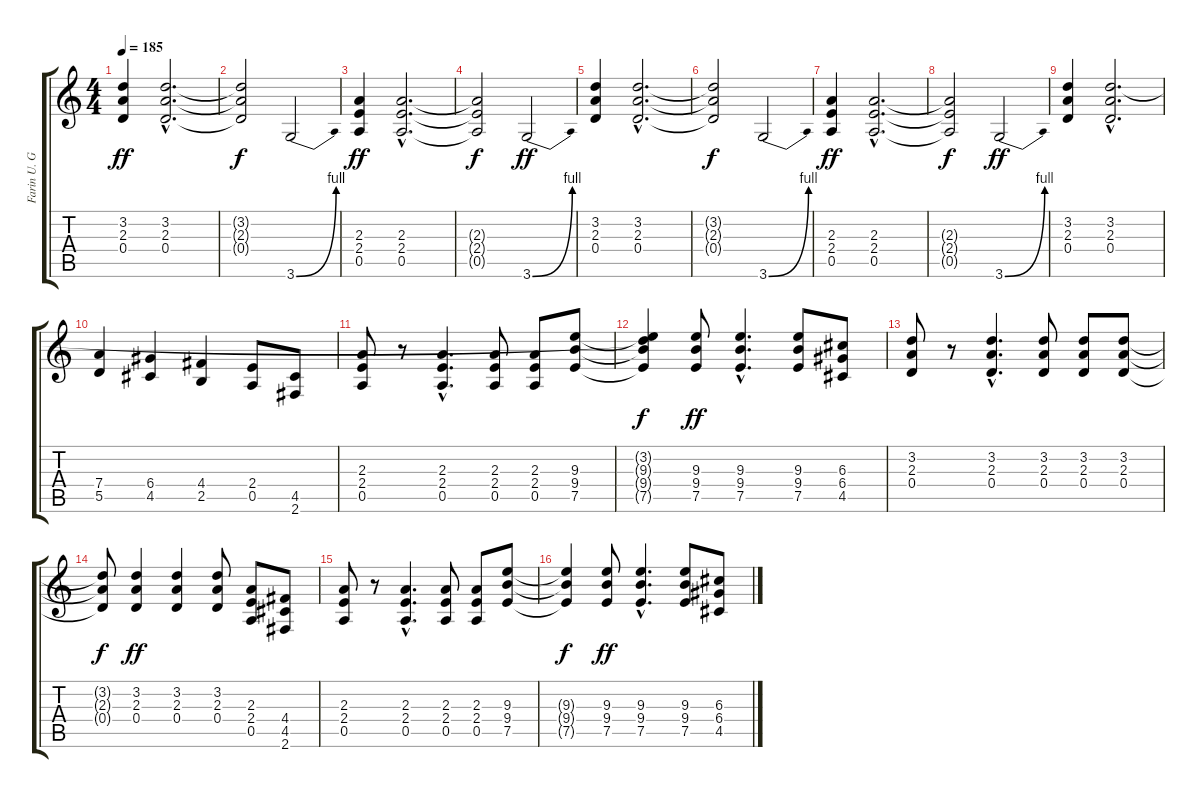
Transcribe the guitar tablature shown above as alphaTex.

\track ("Farin U. Guitar 2" "Farin U. G") {instrument overdrivenguitar}
\staff {score tabs}
\tuning (E4 B3 G3 D3 A2 E2) {hide}
\ts (4 4)
\tempo 185
\clef g2
\ks c
(3.2 2.3 0.4).4{dy ff} (3.2{hac} 2.3{hac} 0.4{hac}).2{d} |
(3.2{t} 2.3{t} 0.4{t}).2{dy f} 3.6{be (bend 0 0 60 4)}.2 |
(2.3 2.4 0.5).4{dy ff} (2.3{hac} 2.4{hac} 0.5{hac}).2{d} |
(2.3{t} 2.4{t} 0.5{t}).2{dy f} 3.6{be (bend 0 0 60 4)}.2{dy ff} |
(3.2 2.3 0.4).4 (3.2{hac} 2.3{hac} 0.4{hac}).2{d} |
(3.2{t} 2.3{t} 0.4{t}).2{dy f} 3.6{be (bend 0 0 60 4)}.2 |
(2.3 2.4 0.5).4{dy ff} (2.3{hac} 2.4{hac} 0.5{hac}).2{d} |
(2.3{t} 2.4{t} 0.5{t}).2{dy f} 3.6{be (bend 0 0 60 4)}.2{dy ff} |
(3.2 2.3 0.4).4 (3.2{hac} 2.3{hac} 0.4{hac}).2{d} |
(7.4 5.5).4 (6.4 4.5).4 (4.4 2.5).4 (2.4 0.5).8 (4.5 2.6).8 |
(2.3 2.4 0.5).8 r.8 (2.3{hac} 2.4{hac} 0.5{hac}).4{d} (2.3 2.4 0.5).8 (2.3 2.4 0.5).8 (9.3 9.4 7.5).8 |
(3.2{t} 9.3{t} 9.4{t} 7.5{t}).4{dy f} (9.3 9.4 7.5).8{dy ff} (9.3{hac} 9.4{hac} 7.5{hac}).4{d} (9.3 9.4 7.5).8 (6.3 6.4 4.5).8 |
(3.2 2.3 0.4).8 r.8 (3.2{hac} 2.3{hac} 0.4{hac}).4{d} (3.2 2.3 0.4).8 (3.2 2.3 0.4).8 (3.2 2.3 0.4).8 |
(3.2{t} 2.3{t} 0.4{t}).8{dy f} (3.2 2.3 0.4).4{dy ff} (3.2 2.3 0.4).4 (3.2 2.3 0.4).8 (2.3 2.4 0.5).8 (4.4 4.5 2.6).8 |
(2.3 2.4 0.5).8 r.8 (2.3{hac} 2.4{hac} 0.5{hac}).4{d} (2.3 2.4 0.5).8 (2.3 2.4 0.5).8 (9.3 9.4 7.5).8 |
(9.3{t} 9.4{t} 7.5{t}).4{dy f} (9.3 9.4 7.5).8{dy ff} (9.3{hac} 9.4{hac} 7.5{hac}).4{d} (9.3 9.4 7.5).8 (6.3 6.4 4.5).8
